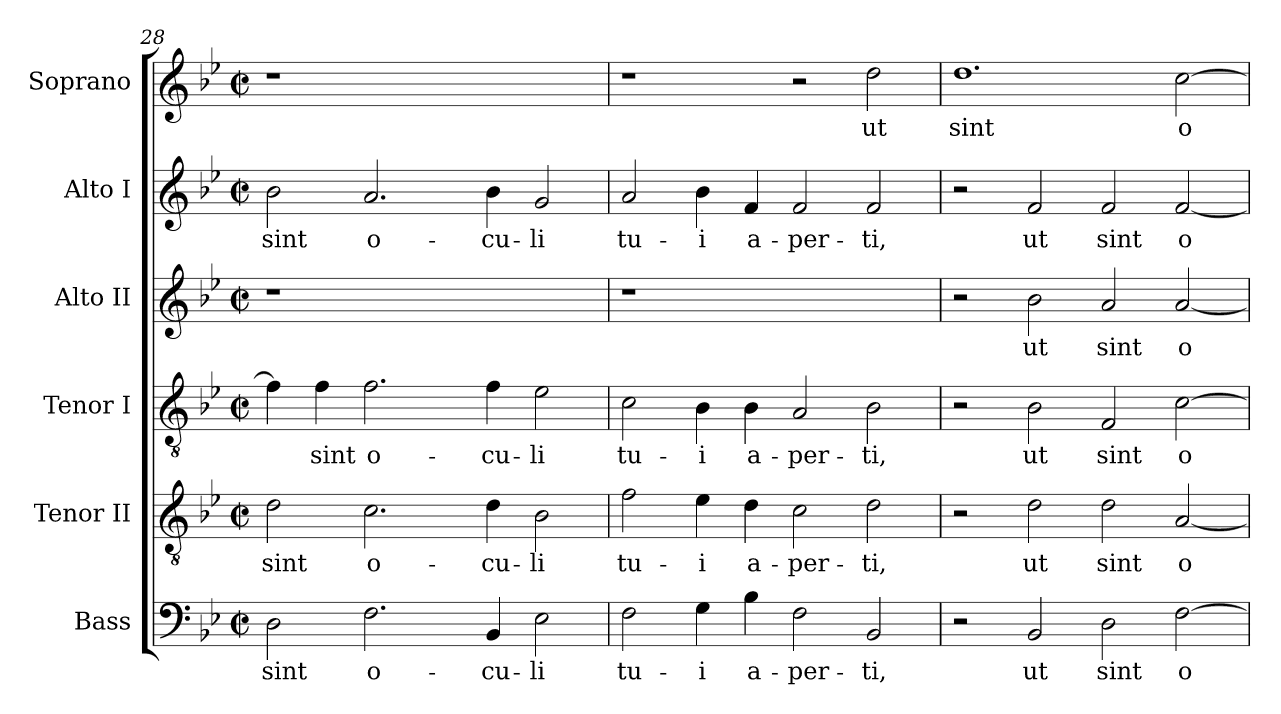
**kern	**text	**kern	**text	**kern	**text	**kern	**text	**kern	**text	**kern	**text
*part6	*part6	*part5	*part5	*part4	*part4	*part3	*part3	*part2	*part2	*part1	*part1
*staff6	*staff6	*staff5	*staff5	*staff4	*staff4	*staff3	*staff3	*staff2	*staff2	*staff1	*staff1
*I"Bass	*	*I"Tenor II	*	*I"Tenor I	*	*I"Alto II	*	*I"Alto I	*	*I"Soprano	*
*I'B	*	*	*	*I'T	*	*I'A	*	*	*	*	*
*clefF4	*	*clefGv2	*	*clefGv2	*	*clefG2	*	*clefG2	*	*clefG2	*
*k[b-e-]	*	*k[b-e-]	*	*k[b-e-]	*	*k[b-e-]	*	*k[b-e-]	*	*k[b-e-]	*
*B-:	*	*B-:	*	*B-:	*	*B-:	*	*B-:	*	*B-:	*
*M2/2	*	*M2/2	*	*M2/2	*	*M2/2	*	*M2/2	*	*M2/2	*
*met(c|)	*	*met(c|)	*	*met(c|)	*	*met(c|)	*	*met(c|)	*	*met(c|)	*
=28	=28	=28	=28	=28	=28	=28	=28	=28	=28	=28	=28
!	!LO:LY:b:color=#000000	!	!	!	!	!	!	!	!	!	!
!	!	!	!LO:LY:b:color=#000000	!	!	!LO:N:vis=1	!	!	!	!	!
!	!	!	!	!	!	!	!	!	!LO:LY:b:color=#000000	!LO:N:vis=1	!
2Di\	sint	2di\	sint	4fi\]	.	1r	.	2b-i\	sint	1r	.
!	!	!	!	!	!LO:LY:b:color=#000000	!	!	!	!	!	!
.	.	.	.	4fi\	sint	.	.	.	.	.	.
!	!LO:LY:b:color=#000000	!	!	!	!	!	!	!	!	!	!
!	!	!	!LO:LY:b:color=#000000	!	!	!	!	!	!	!	!
!	!	!	!	!	!LO:LY:b:color=#000000	!	!	!	!	!	!
!	!	!	!	!	!	!	!	!	!LO:LY:b:color=#000000	!	!
2.Fi\	o-	2.ci\	o-	2.fi\	o-	.	.	2.ai/	o-	.	.
.	.	.	.	.	.	1ryy	.	.	.	1ryy	.
!	!LO:LY:b:color=#000000	!	!	!	!	!	!	!	!	!	!
!	!	!	!LO:LY:b:color=#000000	!	!	!	!	!	!	!	!
!	!	!	!	!	!LO:LY:b:color=#000000	!	!	!	!	!	!
!	!	!	!	!	!	!	!	!	!LO:LY:b:color=#000000	!	!
4BB-i/	-cu-	4di\	-cu-	4fi\	-cu-	.	.	4b-i\	-cu-	.	.
!	!LO:LY:b:color=#000000	!	!	!	!	!	!	!	!	!	!
!	!	!	!LO:LY:b:color=#000000	!	!	!	!	!	!	!	!
!	!	!	!	!	!LO:LY:b:color=#000000	!	!	!	!	!	!
!	!	!	!	!	!	!	!	!	!LO:LY:b:color=#000000	!	!
2E-i\	-li	2B-i\	-li	2e-i\	-li	.	.	2gi/	-li	.	.
=29	=29	=29	=29	=29	=29	=29	=29	=29	=29	=29	=29
!	!LO:LY:b:color=#000000	!	!	!	!	!	!	!	!	!	!
!	!	!	!LO:LY:b:color=#000000	!	!	!	!	!	!	!	!
!	!	!	!	!	!LO:LY:b:color=#000000	!LO:N:vis=1	!	!	!	!	!
!	!	!	!	!	!	!	!	!	!LO:LY:b:color=#000000	!	!
2Fi\	tu-	2fi\	tu-	2ci\	tu-	1r	.	2ai/	tu-	1r	.
!	!LO:LY:b:color=#000000	!	!	!	!	!	!	!	!	!	!
!	!	!	!LO:LY:b:color=#000000	!	!	!	!	!	!	!	!
!	!	!	!	!	!LO:LY:b:color=#000000	!	!	!	!	!	!
!	!	!	!	!	!	!	!	!	!LO:LY:b:color=#000000	!	!
4Gi\	-i	4e-i\	-i	4B-i\	-i	.	.	4b-i\	-i	.	.
!	!LO:LY:b:color=#000000	!	!	!	!	!	!	!	!	!	!
!	!	!	!LO:LY:b:color=#000000	!	!	!	!	!	!	!	!
!	!	!	!	!	!LO:LY:b:color=#000000	!	!	!	!	!	!
!	!	!	!	!	!	!	!	!	!LO:LY:b:color=#000000	!	!
4B-i\	a-	4di\	a-	4B-i\	a-	.	.	4fi/	a-	.	.
!	!LO:LY:b:color=#000000	!	!	!	!	!	!	!	!	!	!
!	!	!	!LO:LY:b:color=#000000	!	!	!	!	!	!	!	!
!	!	!	!	!	!LO:LY:b:color=#000000	!	!	!	!	!	!
!	!	!	!	!	!	!	!	!	!LO:LY:b:color=#000000	!	!
2Fi\	-per-	2ci\	-per-	2Ai/	-per-	1ryy	.	2fi/	-per-	2r	.
!	!LO:LY:b:color=#000000	!	!	!	!	!	!	!	!	!	!
!	!	!	!LO:LY:b:color=#000000	!	!	!	!	!	!	!	!
!	!	!	!	!	!LO:LY:b:color=#000000	!	!	!	!	!	!
!	!	!	!	!	!	!	!	!	!LO:LY:b:color=#000000	!	!
!	!	!	!	!	!	!	!	!	!	!	!LO:LY:b:color=#000000
2BB-i/	-ti,	2di\	-ti,	2B-i\	-ti,	.	.	2fi/	-ti,	2ddi\	ut
!!LO:LB:g=z
=30	=30	=30	=30	=30	=30	=30	=30	=30	=30	=30	=30
!	!	!	!	!	!	!	!	!	!	!	!LO:LY:b:color=#000000
2r	.	2r	.	2r	.	2r	.	2r	.	1.ddi	sint
!	!LO:LY:b:color=#000000	!	!	!	!	!	!	!	!	!	!
!	!	!	!LO:LY:b:color=#000000	!	!	!	!	!	!	!	!
!	!	!	!	!	!LO:LY:b:color=#000000	!	!	!	!	!	!
!	!	!	!	!	!	!	!LO:LY:b:color=#000000	!	!	!	!
!	!	!	!	!	!	!	!	!	!LO:LY:b:color=#000000	!	!
2BB-i/	ut	2di\	ut	2B-i\	ut	2b-i\	ut	2fi/	ut	.	.
!	!LO:LY:b:color=#000000	!	!	!	!	!	!	!	!	!	!
!	!	!	!LO:LY:b:color=#000000	!	!	!	!	!	!	!	!
!	!	!	!	!	!LO:LY:b:color=#000000	!	!	!	!	!	!
!	!	!	!	!	!	!	!LO:LY:b:color=#000000	!	!	!	!
!	!	!	!	!	!	!	!	!	!LO:LY:b:color=#000000	!	!
2Di\	sint	2di\	sint	2Fi/	sint	2ai/	sint	2fi/	sint	.	.
!	!LO:LY:b:color=#000000	!	!	!	!	!	!	!	!	!	!
!	!	!	!LO:LY:b:color=#000000	!	!	!	!	!	!	!	!
!	!	!	!	!	!LO:LY:b:color=#000000	!	!	!	!	!	!
!	!	!	!	!	!	!	!LO:LY:b:color=#000000	!	!	!	!
!	!	!	!	!	!	!	!	!	!LO:LY:b:color=#000000	!	!
!	!	!	!	!	!	!	!	!	!	!	!LO:LY:b:color=#000000
[>2Fi\	o-	[<2Ai/	o-	[>2ci\	o-	[<2ai/	o-	[<2fi/	o-	[>2cci\	o-
=	=	=	=	=	=	=	=	=	=	=	=
*-	*-	*-	*-	*-	*-	*-	*-	*-	*-	*-	*-
